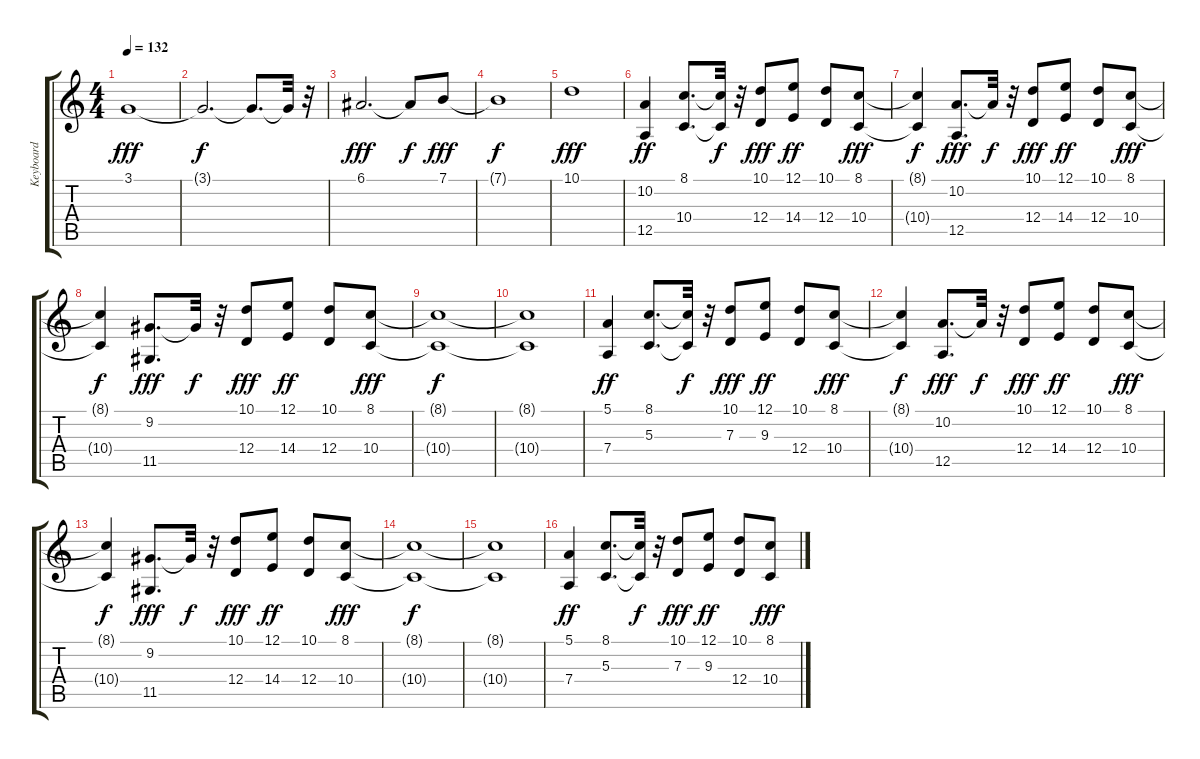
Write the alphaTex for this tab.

\track ("Keyboard" "Keyboard") {instrument stringensemble1}
\staff {score tabs}
\tuning (E4 B3 G3 D3 A2 E2) {hide}
\ts (4 4)
\tempo 132
\clef g2
\ks c
3.1.1{dy fff} |
3.1{t}.2{d dy f} 3.1{t}.8{d} 3.1{t}.32 r.32 |
6.1.2{d dy fff} 6.1{t}.8{dy f} 7.1.8{dy fff} |
7.1{t}.1{dy f} |
10.1.1{dy fff} |
(10.2 12.5).4{dy ff} (8.1 10.4).8{d} (8.1{t} 10.4{t}).32{dy f} r.32 (10.1 12.4).8{dy fff} (12.1 14.4).8{dy ff} (10.1 12.4).8 (8.1 10.4).8{dy fff} |
(8.1{t} 10.4{t}).4{dy f} (10.2 12.5).8{d dy fff} 10.2{t}.32{dy f} r.32 (10.1 12.4).8{dy fff} (12.1 14.4).8{dy ff} (10.1 12.4).8 (8.1 10.4).8{dy fff} |
(8.1{t} 10.4{t}).4{dy f} (9.2 11.5).8{d dy fff} 9.2{t}.32{dy f} r.32 (10.1 12.4).8{dy fff} (12.1 14.4).8{dy ff} (10.1 12.4).8 (8.1 10.4).8{dy fff} |
(8.1{t} 10.4{t}).1{dy f} |
(8.1{t} 10.4{t}).1 |
(5.1 7.4).4{dy ff} (8.1 5.3).8{d} (8.1{t} 5.3{t}).32{dy f} r.32 (10.1 7.3).8{dy fff} (12.1 9.3).8{dy ff} (10.1 12.4).8 (8.1 10.4).8{dy fff} |
(8.1{t} 10.4{t}).4{dy f} (10.2 12.5).8{d dy fff} 10.2{t}.32{dy f} r.32 (10.1 12.4).8{dy fff} (12.1 14.4).8{dy ff} (10.1 12.4).8 (8.1 10.4).8{dy fff} |
(8.1{t} 10.4{t}).4{dy f} (9.2 11.5).8{d dy fff} 9.2{t}.32{dy f} r.32 (10.1 12.4).8{dy fff} (12.1 14.4).8{dy ff} (10.1 12.4).8 (8.1 10.4).8{dy fff} |
(8.1{t} 10.4{t}).1{dy f} |
(8.1{t} 10.4{t}).1 |
(5.1 7.4).4{dy ff} (8.1 5.3).8{d} (8.1{t} 5.3{t}).32{dy f} r.32 (10.1 7.3).8{dy fff} (12.1 9.3).8{dy ff} (10.1 12.4).8 (8.1 10.4).8{dy fff}
